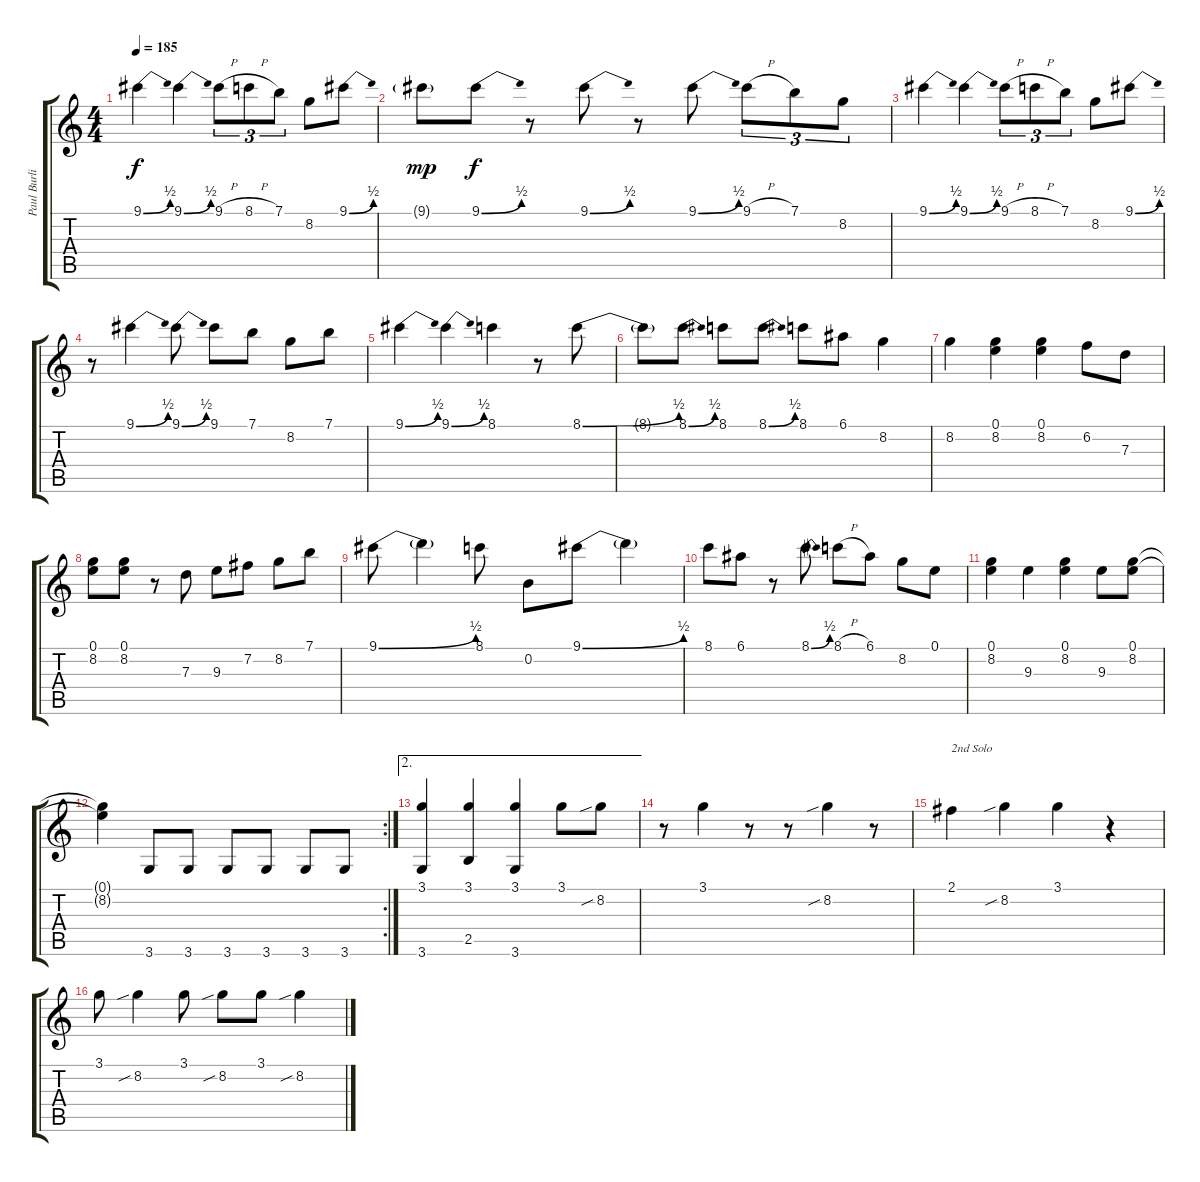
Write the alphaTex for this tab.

\track ("Paul Burlison" "Paul Burli") {instrument overdrivenguitar}
\staff {score tabs}
\tuning (E4 B3 G3 D3 A2 E2) {hide}
\ts (4 4)
\tempo 185
\clef g2
\ks c
9.1{be (bend 0 0 60 2)}.4{dy f} 9.1{be (bend 0 0 60 2)}.4 9.1{h}.8{tu (3 2)} 8.1{h}.8{tu (3 2)} 7.1.8{tu (3 2)} 8.2.8 9.1{be (bend 0 0 60 2)}.8 |
9.1{g}.8{dy mp} 9.1{be (bend 0 0 60 2)}.8{dy f} r.8 9.1{be (bend 0 0 60 2)}.8 r.8 9.1{be (bend 0 0 60 2)}.8 9.1{h}.8{tu (3 2)} 7.1.8{tu (3 2)} 8.2.8{tu (3 2)} |
9.1{be (bend 0 0 60 2)}.4 9.1{be (bend 0 0 60 2)}.4 9.1{h}.8{tu (3 2)} 8.1{h}.8{tu (3 2)} 7.1.8{tu (3 2)} 8.2.8 9.1{be (bend 0 0 60 2)}.8 |
r.8 9.1{be (bend 0 0 60 2)}.4 9.1{be (bend 0 0 60 2)}.8 9.1.8 7.1.8 8.2.8 7.1.8 |
9.1{be (bend 0 0 60 2)}.4 9.1{be (bend 0 0 60 2)}.4 8.1.4 r.8 8.1{be (bend 0 0 60 2)}.8 |
8.1{t}.8 8.1{be (bend 0 0 60 2)}.8 8.1.8 8.1{be (bend 0 0 60 2)}.8 8.1.8 6.1.8 8.2.4 |
8.2.4 (0.1 8.2).4 (0.1 8.2).4 6.2.8 7.3.8 |
(0.1 8.2).8 (0.1 8.2).8 r.8 7.3.8 9.3.8 7.2.8 8.2.8 7.1.8 |
9.1{be (bend 0 0 60 2)}.8 9.1{t}.4 8.1.8 0.2.8 9.1{be (bend 0 0 60 2)}.8 9.1{t}.4 |
8.1.8 6.1.8 r.8 8.1{be (bend 0 0 60 2)}.8 8.1{h}.8 6.1.8 8.2.8 0.1.8 |
(0.1 8.2).4 9.3.4 (0.1 8.2).4 9.3.8 (0.1 8.2).8 |
\rc 2
(0.1{t} 8.2{t}).4 3.6.8 3.6.8 3.6.8 3.6.8 3.6.8 3.6.8 |
\ae 2
(3.1 3.6).4 (3.1 2.5).4 (3.1 3.6).4 3.1.8 8.2{sib}.8 |
r.8 3.1.4 r.8 r.8 8.2{sib}.4 r.8 |
2.1.4{txt "2nd Solo"} 8.2{sib}.4 3.1.4 r.4 |
3.1.8 8.2{sib}.4 3.1.8 8.2{sib}.8 3.1.8 8.2{sib}.4
